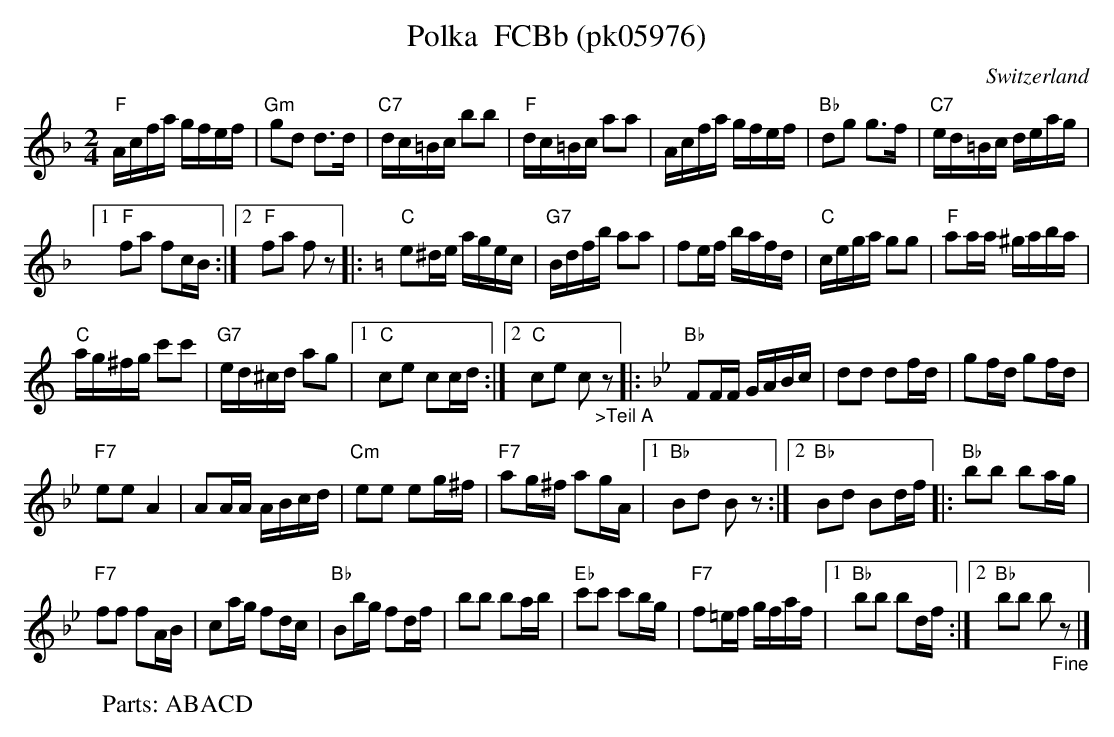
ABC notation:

X:1
T:Polka  FCBb (pk05976)
O:Switzerland
M:2/4
L:1/16
K:F major
"F"Acfa gfef | "Gm"g2d2 d3d | "C7"dc=Bc b2b2 | "F"dc=Bc a2a2 | Acfa gfef | "Bb"d2g2 g3f | "C7"ed=Bc deag |1
"F"f2a2 f2cB :|2 "F"f2a2 f2z2 |: [K:C] "C"e2^de agec | "G7"Bdfb a2a2 | f2ef bafd | "C"cega g2g2 | "F"a2aa ^gaba |
"C"ag^fg c'2c'2 | "G7"ed^cd a2g2 |1 "C"c2e2 c2cd :|2 "C"c2e2 c2"_>Teil A"z2 |: [K:Bb] "Bb"F2FF GABc | d2d2 d2fd | g2fd g2fd |
"F7"e2e2A4 | A2AA ABcd | "Cm"e2e2 e2g^f | "F7"a2g^f a2gA |1 "Bb"B2d2 B2z2 :|2 "Bb"B2d2 B2df |: "Bb"b2b2 b2ag |
"F7"f2f2 f2AB | c2ag f2dc | "Bb"B2bg f2df | b2b2 b2ab | "Eb"c'2c'2 c'2bg | "F7"f2=ef gfaf1 |1 "Bb"b2b2 b2df  :|2 "Bb"b2b2 b2"_Fine"z2 |]
W: Parts: ABACD
